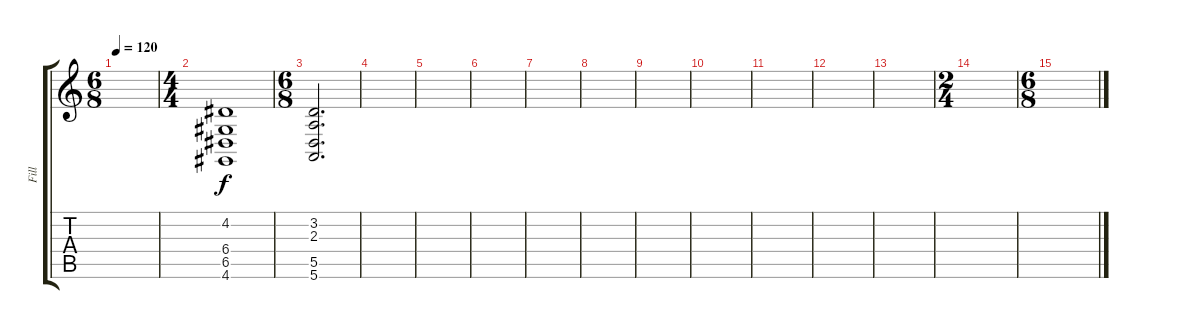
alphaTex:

\track ("Fill" "Fill") {instrument lead3calliope}
\staff {score tabs}
\tuning (E4 B3 G3 D3 A2 E2) {hide}
\ts (6 8)
\tempo 120
\clef g2
\ks c
|
\ts (4 4)
(4.2 6.4 6.5 4.6).1 |
\ts (6 8)
(3.2 2.3 5.5 5.6).2{d} |
|
|
|
|
|
|
|
|
|
|
\ts (2 4)
|
\ts (6 8)
